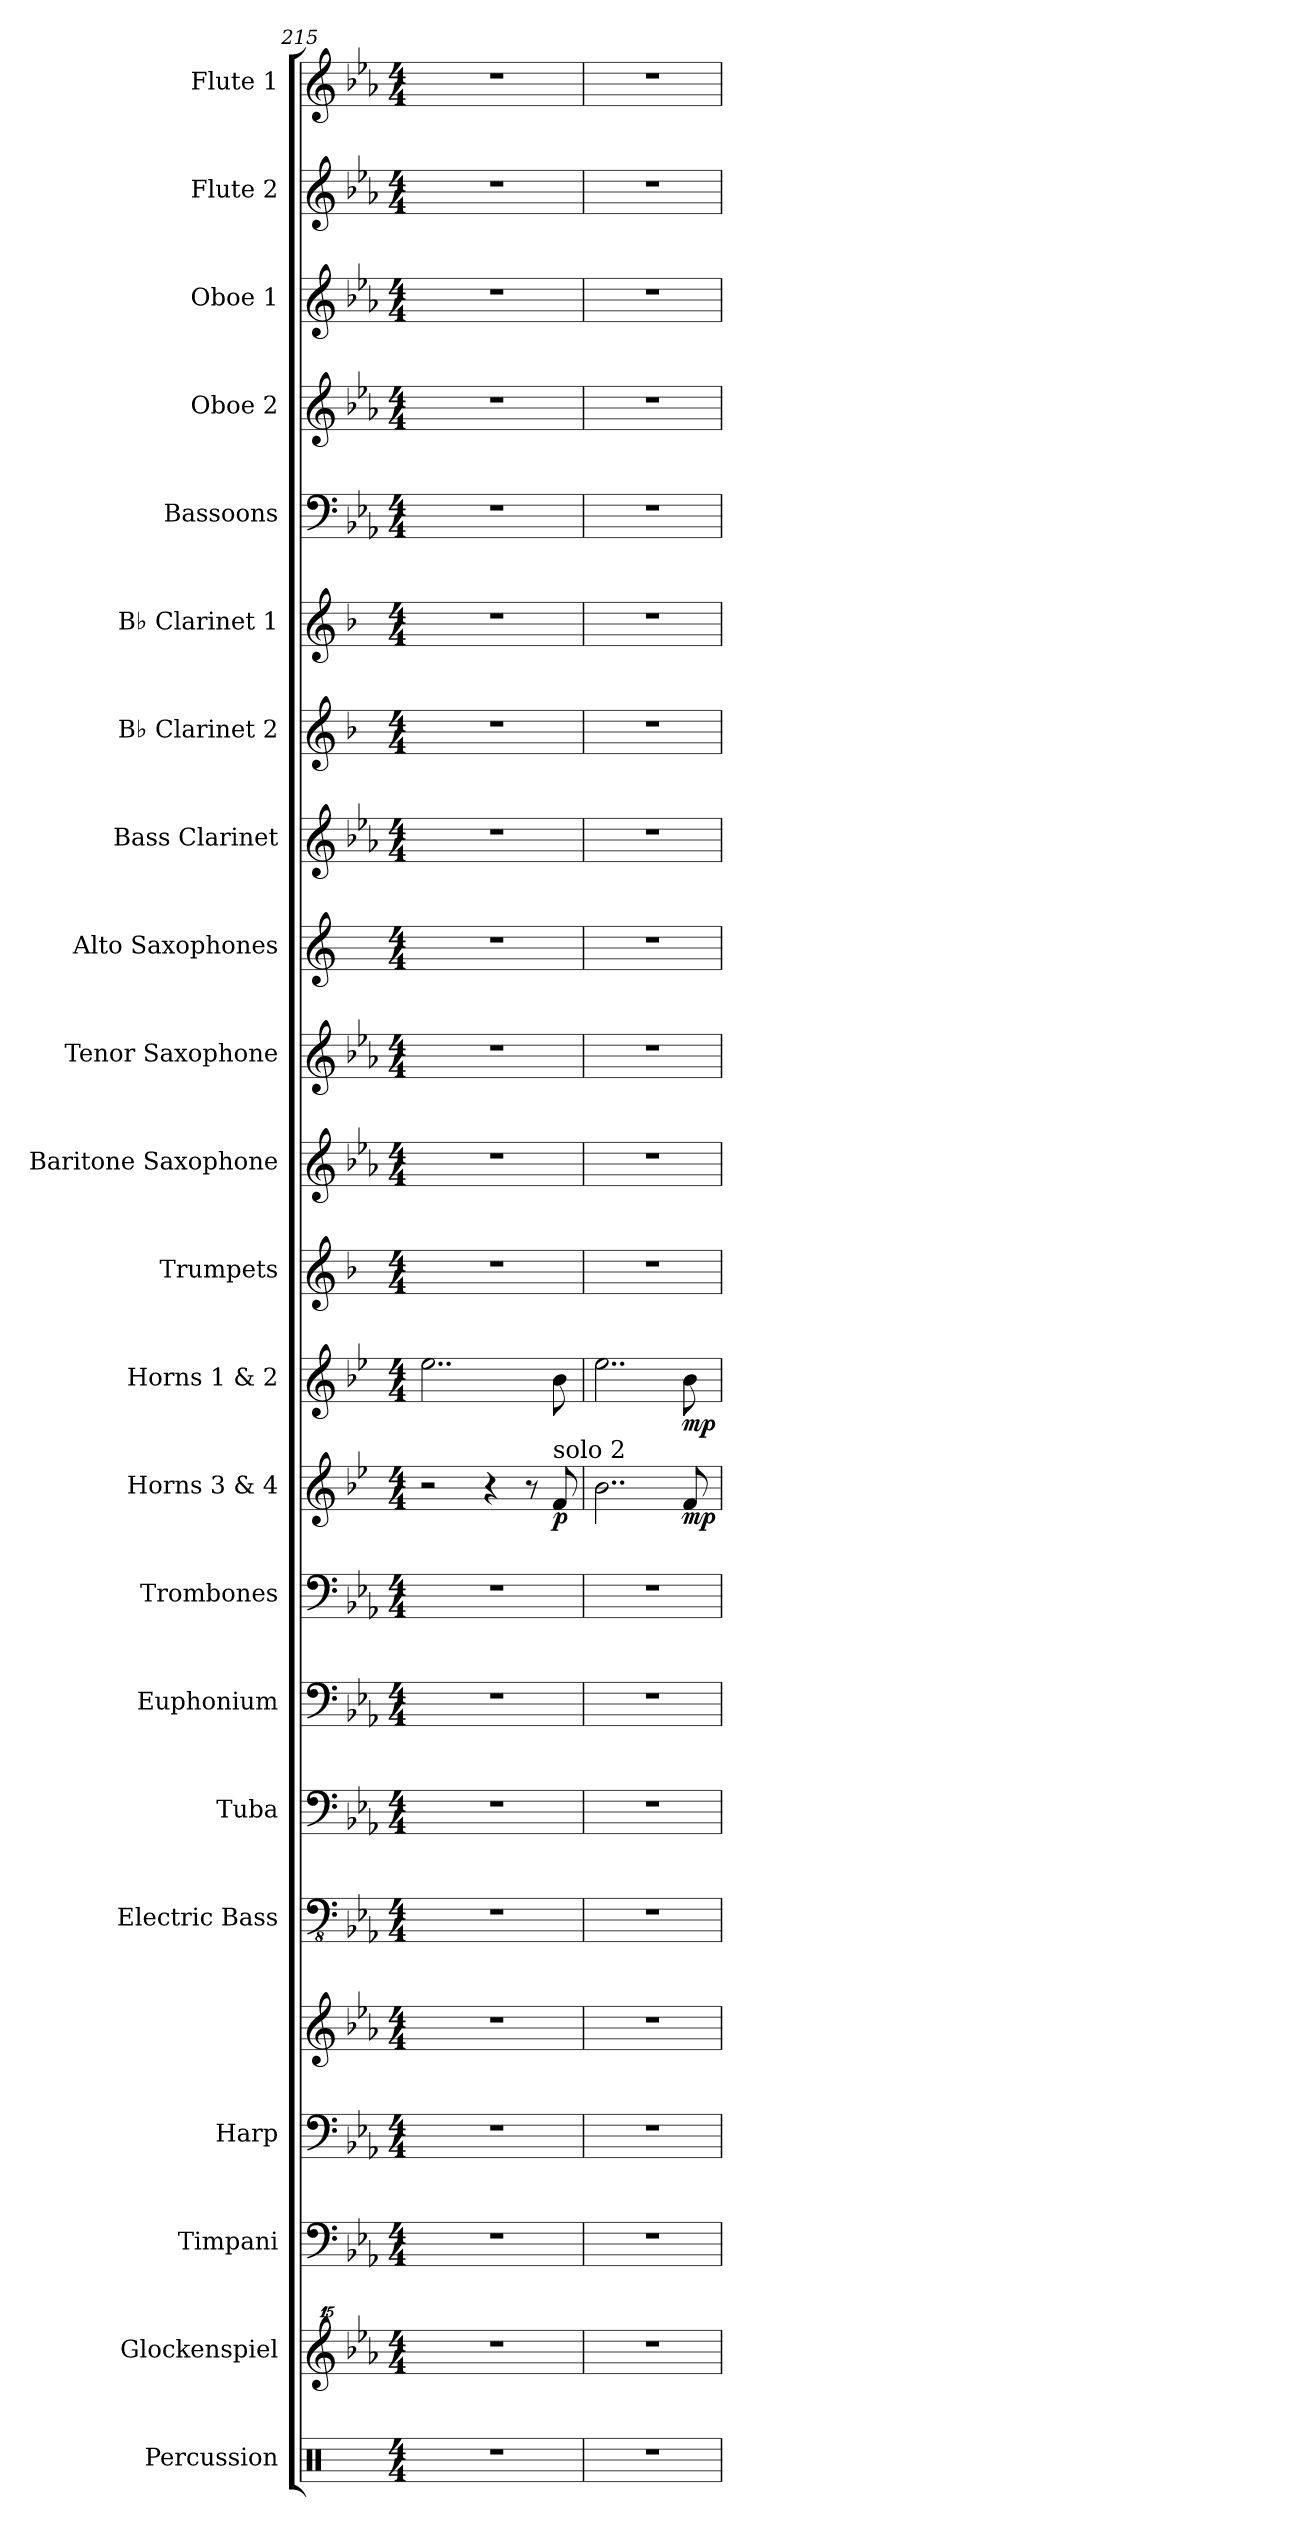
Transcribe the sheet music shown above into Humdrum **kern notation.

**kern	**kern	**kern	**kern	**kern	**kern	**kern	**kern	**kern	**kern	**dynam	**kern	**dynam	**kern	**kern	**kern	**kern	**kern	**kern	**kern	**kern	**kern	**kern	**kern	**kern
*part22	*part21	*part20	*part19	*part19	*part18	*part17	*part16	*part15	*part14	*part14	*part13	*part13	*part12	*part11	*part10	*part9	*part8	*part7	*part6	*part5	*part4	*part3	*part2	*part1
*staff23	*staff22	*staff21	*staff20	*staff19	*staff18	*staff17	*staff16	*staff15	*staff14	*staff14	*staff13	*staff13	*staff12	*staff11	*staff10	*staff9	*staff8	*staff7	*staff6	*staff5	*staff4	*staff3	*staff2	*staff1
*I"Percussion	*I"Glockenspiel	*I"Timpani	*I"Harp	*	*I"Electric Bass	*I"Tuba	*I"Euphonium	*I"Trombones	*I"Horns 3 &amp; 4	*	*I"Horns 1 &amp; 2	*	*I"Trumpets	*I"Baritone Saxophone	*I"Tenor Saxophone	*I"Alto Saxophones	*I"Bass Clarinet	*I"B♭ Clarinet 2	*I"B♭ Clarinet 1	*I"Bassoons	*I"Oboe 2	*I"Oboe 1	*I"Flute 2	*I"Flute 1
*I'Perc.	*I'Glk.	*I'Timp.	*I'Hrp.	*	*I'El. B.	*I'Tba.	*I'Euph.	*I'Tbns.	*I'Hns. 3/4	*	*I'Hns. 1/2	*	*I'Tpts.	*I'Bar. Sax.	*I'T. Sax.	*I'A. Saxes.	*I'B. Cl.	*I'B♭ Cl. 2	*I'B♭ Cl. 1	*I'Bsns.	*I'Ob. 2	*I'Ob. 1	*I'Fl. 2	*I'Fl. 1
*clefX	*clefG^^2	*clefF4	*clefF4	*clefG2	*clefFv4	*clefF4	*clefF4	*clefF4	*clefG2	*	*clefG2	*	*clefG2	*clefG2	*clefG2	*clefG2	*clefG2	*clefG2	*clefG2	*clefF4	*clefG2	*clefG2	*clefG2	*clefG2
*	*	*	*	*	*	*	*	*	*ITrd4c7	*	*ITrd4c7	*	*ITrd1c2	*ITrd12c21	*ITrd8c14	*ITrd5c9	*ITrd8c14	*ITrd1c2	*ITrd1c2	*	*	*	*	*
*k[]	*k[b-e-a-]	*k[b-e-a-]	*k[b-e-a-]	*k[b-e-a-]	*k[b-e-a-]	*k[b-e-a-]	*k[b-e-a-]	*k[b-e-a-]	*k[b-e-a-]	*	*k[b-e-a-]	*	*k[b-e-a-]	*k[b-e-a-]	*k[b-e-a-]	*k[b-e-a-]	*k[b-e-a-]	*k[b-e-a-]	*k[b-e-a-]	*k[b-e-a-]	*k[b-e-a-]	*k[b-e-a-]	*k[b-e-a-]	*k[b-e-a-]
*M4/4	*M4/4	*M4/4	*M4/4	*M4/4	*M4/4	*M4/4	*M4/4	*M4/4	*M4/4	*	*M4/4	*	*M4/4	*M4/4	*M4/4	*M4/4	*M4/4	*M4/4	*M4/4	*M4/4	*M4/4	*M4/4	*M4/4	*M4/4
=215	=215	=215	=215	=215	=215	=215	=215	=215	=215	=215	=215	=215	=215	=215	=215	=215	=215	=215	=215	=215	=215	=215	=215	=215
1r	1r	1r	1r	1r	1r	1r	1r	1r	2r	.	2..a-\	.	1r	1r	1r	1r	1r	1r	1r	1r	1r	1r	1r	1r
.	.	.	.	.	.	.	.	.	4r	.	.	.	.	.	.	.	.	.	.	.	.	.	.	.
.	.	.	.	.	.	.	.	.	8r	.	.	.	.	.	.	.	.	.	.	.	.	.	.	.
!	!	!	!	!	!	!	!	!	!LO:TX:a:t=solo 2	!	!	!	!	!	!	!	!	!	!	!	!	!	!	!
!	!	!	!	!	!	!	!	!	!	!LO:DY:b	!	!	!	!	!	!	!	!	!	!	!	!	!	!
.	.	.	.	.	.	.	.	.	8B-/	p	8e-\	.	.	.	.	.	.	.	.	.	.	.	.	.
=216	=216	=216	=216	=216	=216	=216	=216	=216	=216	=216	=216	=216	=216	=216	=216	=216	=216	=216	=216	=216	=216	=216	=216	=216
1r	1r	1r	1r	1r	1r	1r	1r	1r	2..e-\	.	2..a-\	.	1r	1r	1r	1r	1r	1r	1r	1r	1r	1r	1r	1r
!	!	!	!	!	!	!	!	!	!	!LO:DY:b	!	!LO:DY:b	!	!	!	!	!	!	!	!	!	!	!	!
.	.	.	.	.	.	.	.	.	8B-/	mp	8e-\	mp	.	.	.	.	.	.	.	.	.	.	.	.
=	=	=	=	=	=	=	=	=	=	=	=	=	=	=	=	=	=	=	=	=	=	=	=	=
*-	*-	*-	*-	*-	*-	*-	*-	*-	*-	*-	*-	*-	*-	*-	*-	*-	*-	*-	*-	*-	*-	*-	*-	*-
